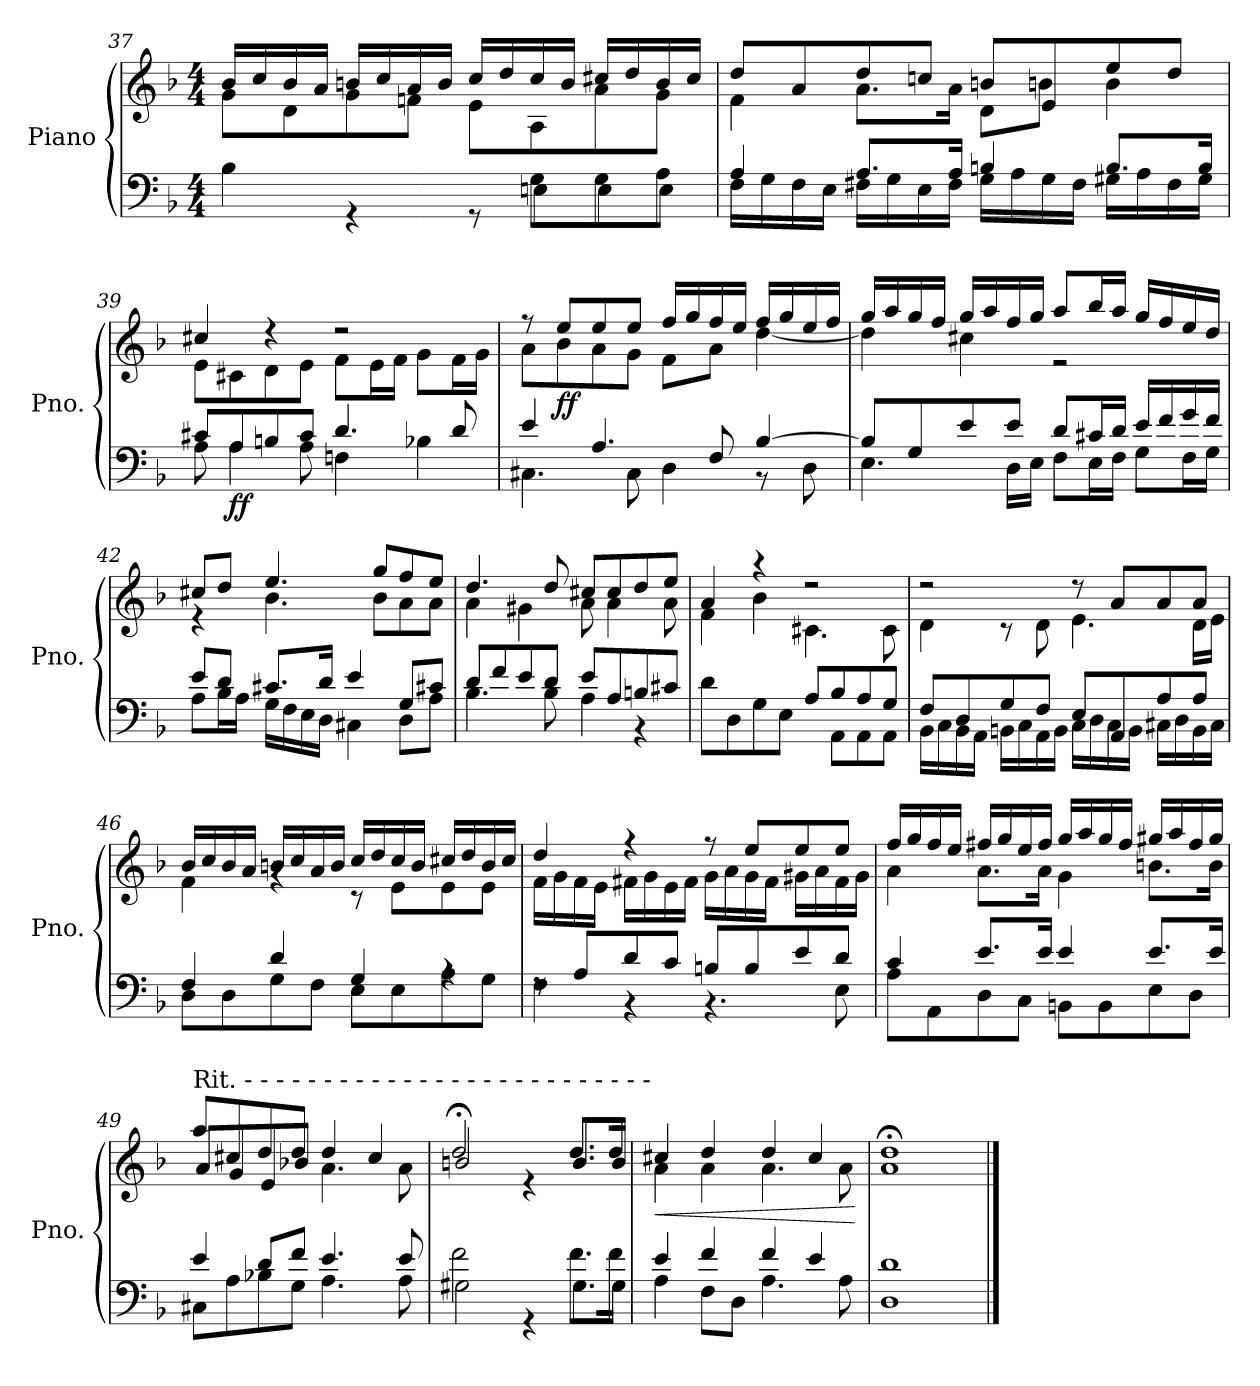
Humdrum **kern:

**kern	**kern	**dynam
*part1	*part1	*part1
*staff2	*staff1	*staff1/2
*I"Piano	*	*
*I'Pno.	*	*
*clefF4	*clefG2	*
*k[b-]	*k[b-]	*
*M4/4	*M4/4	*
=37	=37	=37
*^	*^	*
4B-\	8ryy	16b-/LL	8g\L	.
.	.	16cc/	.	.
*v	*v	*	*	*
.	16b-/	8d\	.
.	16a/JJ	.	.
4rGG	16bn/LL	8g\	.
.	16cc/	.	.
.	16a/	8fn\J	.
.	16b/JJ	.	.
8rGG	16cc/LL	8e\L	.
.	16dd/	.	.
*^	*	*	*
8G\L	8En\L	16cc/	8A\	.
.	.	16b/JJ	.	.
8G\	8E\	16cc#X/LL	8a\	.
.	.	16dd/	.	.
8A\J	8E\J	16b/	8g\J	.
.	.	16cc#/JJ	.	.
!!LO:LB:g=z	!!
=38	=38	=38	=38	=38
4A/	16F\LL	8dd/L	4f\	.
.	16G\	.	.	.
.	16F\	8a/	.	.
.	16E\JJ	.	.	.
8.A/L	16F#X\LL	8dd/	8.a\L	.
.	16G\	.	.	.
.	16E\	8ccn/J	.	.
16A/Jk	16F#\JJ	.	16a\Jk	.
4Bn/	16G\LL	8bn/L	8d\L	.
.	16A\	.	.	.
.	16G\	8e/	8bn\J	.
.	16F#\JJ	.	.	.
8.B/L	16G#X\LL	8ee/	4b\	.
.	16A\	.	.	.
.	16F#\	8dd/J	.	.
16B/Jk	16G#\JJ	.	.	.
=39	=39	=39	=39	=39
8c#X/L	8A\	4cc#X/	8e\L	.
!	!	!	!	!LO:DY:b=2
8A/	4A\	.	8c#X\	ff
8Bn/	.	4r	8d\	.
8c#/J	8A\	.	8e\J	.
4.d/	4Fn\	2r	8f\L	.
.	.	.	16e\L	.
.	.	.	16f\JJ	.
.	4B-X\	.	8g\L	.
8d/	.	.	16f\L	.
.	.	.	16g\JJ	.
=40	=40	=40	=40	=40
4e/	4.C#X\	8r	8a\L	.
!	!	!	!	!LO:DY:b
.	.	8ee/L	8b-\	ff
4.A/	.	8ee/	8a\	.
.	8C#\	8ee/J	8g\J	.
.	4D\	16ff/LL	8f\L	.
.	.	16gg/	.	.
8F/	.	16ff/	8a\J	.
.	.	16ee/JJ	.	.
[4B-/	8r	16ff/LL	[4dd\	.
.	.	16gg/	.	.
.	8D\	16ee/	.	.
.	.	16ff/JJ	.	.
!!LO:PB:g=z	!!
=41	=41	=41	=41	=41
8B-/L]	4.E\	16gg/LL	4dd\]	.
.	.	16aa/	.	.
8G/	.	16gg/	.	.
.	.	16ff/JJ	.	.
8e/	.	16gg/LL	4cc#X\	.
.	.	16aa/	.	.
8e/J	16D\LL	16ff/	.	.
.	16E\JJ	16gg/JJ	.	.
8d/L	8F\L	8aa/L	2r	.
16c#X/L	16E\L	16bb-/L	.	.
16d/JJ	16F\JJ	16aa/JJ	.	.
16e/LL	8G\L	16gg/LL	.	.
16f/	.	16ff/	.	.
16g/	16F\L	16ee/	.	.
16f/JJ	16G\JJ	16dd/JJ	.	.
=42	=42	=42	=42	=42
8e/L	8A\L	8cc#X/L	4r	.
8d/J	16B-\L	8dd/J	.	.
.	16A\JJ	.	.	.
8.c#X/L	16G\LL	4.ee/	4.b-\	.
.	16F\	.	.	.
.	16E\	.	.	.
16d/Jk	16D\JJ	.	.	.
4e/	4C#X\	.	.	.
.	.	8gg/L	8b-\L	.
8G/L	8D\L	8ff/	8a\	.
8c#X/J	8A\J	8ee/J	8a\J	.
=43	=43	=43	=43	=43
8d/L	4.B-\	4.dd/	4a\	.
8f/	.	.	.	.
8e/	.	.	4g#X\	.
8d/J	8B-\	8dd/	.	.
8e/L	4A\	8cc#X/L	8a\	.
8A/	.	8cc#/	4a\	.
8Bn/	4r	8dd/	.	.
8c#X/J	.	8ee/J	8a\	.
!!LO:LB:g=z	!!
=44	=44	=44	=44	=44
8d\L	8ryy	4a/	4f\	.
*v	*v	*	*	*
8D\	.	.	.
8G\	4r	4b-\	.
8E\J	.	.	.
8A/L	2r	4.c#X\	.
*^	*	*	*
8B-/	8AA\L	.	.	.
8A/	8AA\	.	.	.
8G/J	8AA\J	.	8c#\	.
=45	=45	=45	=45	=45
8F/L	16BB-\LL	2r	4d\	.
.	16C\	.	.	.
8D/	16BB-\	.	.	.
.	16AA\JJ	.	.	.
8G/	16BBn\LL	.	8r	.
.	16C\	.	.	.
8F/J	16AA\	.	8d\	.
.	16BB\JJ	.	.	.
8E/L	16C\LL	8r	4.e\	.
.	16D\	.	.	.
8AA/	16C\	8a/L	.	.
.	16BB\JJ	.	.	.
8A/	16C#X\LL	8a/	.	.
.	16D\	.	.	.
8A/J	16BB\	8a/J	16d\LL	.
.	16C#\JJ	.	16e\JJ	.
=46	=46	=46	=46	=46
4F/	8D\L	16b-/LL	4f\	.
.	.	16cc/	.	.
.	8D\	16b-/	.	.
.	.	16a/JJ	.	.
4d/	8G\	16bn/LL	4rg	.
.	.	16cc/	.	.
.	8F\J	16a/	.	.
.	.	16b/JJ	.	.
4G/	8E\L	16cc/LL	8r	.
.	.	16dd/	.	.
.	8E\	16cc/	8e\L	.
.	.	16b/JJ	.	.
4rA	8A\	16cc#X/LL	8e\	.
.	.	16dd/	.	.
.	8G\J	16b/	8e\J	.
.	.	16cc#/JJ	.	.
!!LO:LB:g=z	!!
=47	=47	=47	=47	=47
8rF	4F\	4dd/	16f\LL	.
.	.	.	16g\	.
8A/L	.	.	16f\	.
.	.	.	16e\JJ	.
8d/	4r	4r	16f#X\LL	.
.	.	.	16g\	.
8c/J	.	.	16e\	.
.	.	.	16f#\JJ	.
8Bn/L	4.r	8r	16g\LL	.
.	.	.	16a\	.
8B/	.	8ee/L	16g\	.
.	.	.	16f#\JJ	.
8e/	.	8ee/	16g#X\LL	.
.	.	.	16a\	.
8d/J	8E\	8ee/J	16f#\	.
.	.	.	16g#\JJ	.
=48	=48	=48	=48	=48
4c/	8A\L	16ff/LL	4a\	.
.	.	16gg/	.	.
.	8AA\	16ff/	.	.
.	.	16ee/JJ	.	.
8.e/L	8D\	16ff#X/LL	8.a\L	.
.	.	16gg/	.	.
.	8C\J	16ee/	.	.
16e/Jk	.	16ff#/JJ	16a\Jk	.
4e/	8BBn\L	16gg/LL	4g\	.
.	.	16aa/	.	.
.	8BB\	16gg/	.	.
.	.	16ff#/JJ	.	.
8.e/L	8E\	16gg#X/LL	8.bn\L	.
.	.	16aa/	.	.
.	8D\J	16ff#/	.	.
16e/Jk	.	16gg#/JJ	16b\Jk	.
=49	=49	=49	=49	=49
!	!	!LO:TX:t=Rit. - - - - - - - - - - - - - - - - - - - - - - - - - -	!	!
4e/	8C#X\L	8aa/L	8a/L	.
.	8A\	8cc#X/	8g/	.
8d/L	8B-X\	8dd/	8e/	.
8f/J	8G\J	8dd/J	8b-X/J	.
4.e/	4.A\	4dd/	4.a\	.
.	.	4cc#/	.	.
8e/	8A\	.	8a\	.
!!LO:LB:g=z	!!
=50	=50	=50	=50	=50
2f\	2G#X\	2dd;</	2bn/	.
*	*	*MM40	*	*
4rGG	4ryy	4re	4ryy	.
8.f\L	8.G#\L	8.dd/L	8.b/L	.
16f\Jk	16G#\Jk	16dd/Jk	16b/Jk	.
=51	=51	=51	=51	=51
!	!	!	!	!LO:HP:b
4e/	4A\	4cc#X/	4a\	<
4f/	8F\L	4dd/	4a\	.
.	8D\J	.	.	.
4f/	4.A\	4dd/	4.a\	.
4e/	.	4cc#/	.	.
.	8A\	.	8a\	.
*v	*v	*	*	*
*	*v	*v	*
.	.	[
=52	=52	=52
*^	*^	*
1d	1D	1dd;<	1a	.
*v	*v	*	*	*
*	*v	*v	*
==	==	==
*-	*-	*-
